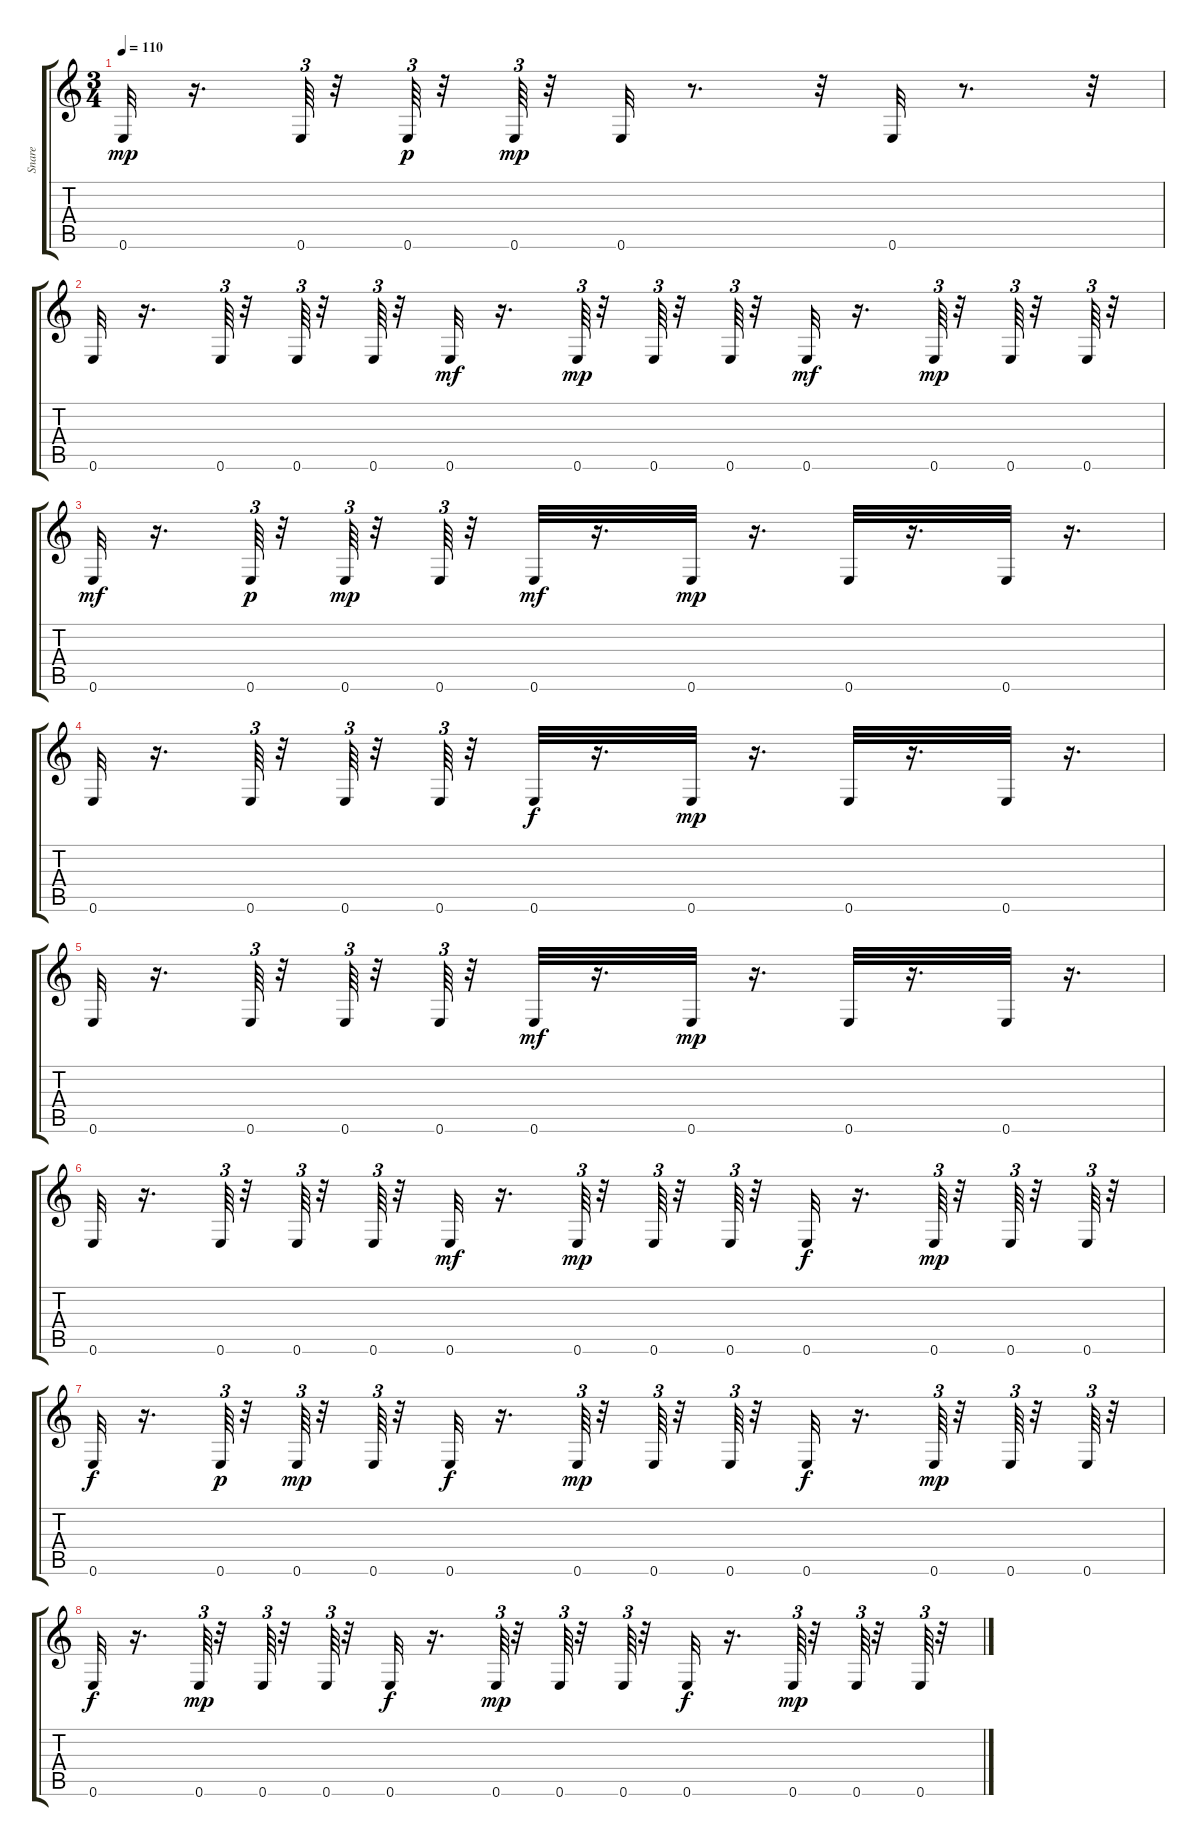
\track ("Snare" "Snare") {instrument acousticguitarnylon}
\staff {score tabs}
\tuning (E4 B3 G3 D3 A2 E2) {hide}
\ts (3 4)
\tempo 110
\clef g2
\ks c
0.6.32{dy mp} r.16{d} 0.6.64{tu (3 2)} r.32 0.6.64{tu (3 2) dy p} r.32 0.6.64{tu (3 2) dy mp} r.32 0.6.32 r.8{d} r.32 0.6.32 r.8{d} r.32 |
0.6.32 r.16{d} 0.6.64{tu (3 2)} r.32 0.6.64{tu (3 2)} r.32 0.6.64{tu (3 2)} r.32 0.6.32{dy mf} r.16{d} 0.6.64{tu (3 2) dy mp} r.32 0.6.64{tu (3 2)} r.32 0.6.64{tu (3 2)} r.32 0.6.32{dy mf} r.16{d} 0.6.64{tu (3 2) dy mp} r.32 0.6.64{tu (3 2)} r.32 0.6.64{tu (3 2)} r.32 |
0.6.32{dy mf} r.16{d} 0.6.64{tu (3 2) dy p} r.32 0.6.64{tu (3 2) dy mp} r.32 0.6.64{tu (3 2)} r.32 0.6.32{dy mf} r.16{d} 0.6.32{dy mp} r.16{d} 0.6.32 r.16{d} 0.6.32 r.16{d} |
0.6.32 r.16{d} 0.6.64{tu (3 2)} r.32 0.6.64{tu (3 2)} r.32 0.6.64{tu (3 2)} r.32 0.6.32{dy f} r.16{d} 0.6.32{dy mp} r.16{d} 0.6.32 r.16{d} 0.6.32 r.16{d} |
0.6.32 r.16{d} 0.6.64{tu (3 2)} r.32 0.6.64{tu (3 2)} r.32 0.6.64{tu (3 2)} r.32 0.6.32{dy mf} r.16{d} 0.6.32{dy mp} r.16{d} 0.6.32 r.16{d} 0.6.32 r.16{d} |
0.6.32 r.16{d} 0.6.64{tu (3 2)} r.32 0.6.64{tu (3 2)} r.32 0.6.64{tu (3 2)} r.32 0.6.32{dy mf} r.16{d} 0.6.64{tu (3 2) dy mp} r.32 0.6.64{tu (3 2)} r.32 0.6.64{tu (3 2)} r.32 0.6.32{dy f} r.16{d} 0.6.64{tu (3 2) dy mp} r.32 0.6.64{tu (3 2)} r.32 0.6.64{tu (3 2)} r.32 |
0.6.32{dy f} r.16{d} 0.6.64{tu (3 2) dy p} r.32 0.6.64{tu (3 2) dy mp} r.32 0.6.64{tu (3 2)} r.32 0.6.32{dy f} r.16{d} 0.6.64{tu (3 2) dy mp} r.32 0.6.64{tu (3 2)} r.32 0.6.64{tu (3 2)} r.32 0.6.32{dy f} r.16{d} 0.6.64{tu (3 2) dy mp} r.32 0.6.64{tu (3 2)} r.32 0.6.64{tu (3 2)} r.32 |
0.6.32{dy f} r.16{d} 0.6.64{tu (3 2) dy mp} r.32 0.6.64{tu (3 2)} r.32 0.6.64{tu (3 2)} r.32 0.6.32{dy f} r.16{d} 0.6.64{tu (3 2) dy mp} r.32 0.6.64{tu (3 2)} r.32 0.6.64{tu (3 2)} r.32 0.6.32{dy f} r.16{d} 0.6.64{tu (3 2) dy mp} r.32 0.6.64{tu (3 2)} r.32 0.6.64{tu (3 2)} r.32
